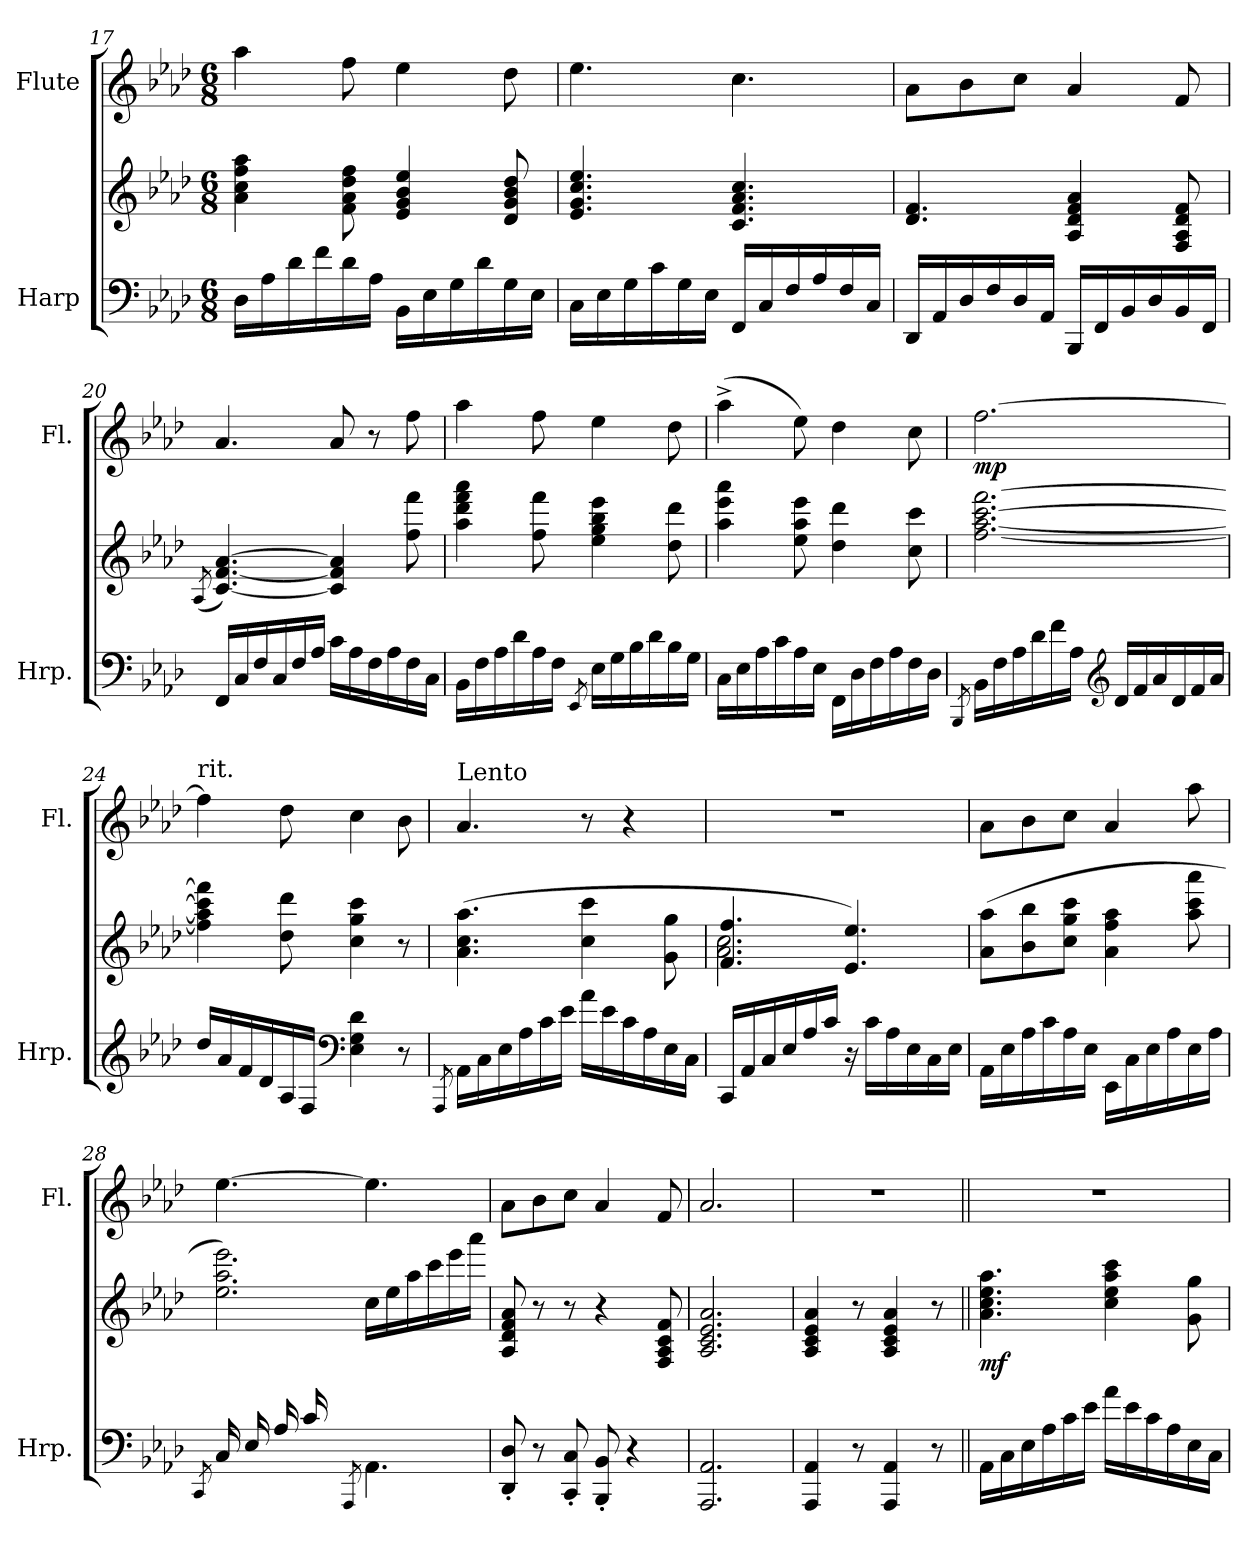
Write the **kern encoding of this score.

**kern	**kern	**dynam	**kern	**dynam
*part2	*part2	*part2	*part1	*part1
*staff3	*staff2	*staff2/3	*staff1	*staff1
*I"Harp	*	*	*I"Flute	*
*I'Hrp.	*	*	*I'Fl.	*
*clefF4	*clefG2	*	*clefG2	*
*k[b-e-a-d-]	*k[b-e-a-d-]	*	*k[b-e-a-d-]	*
*A-:	*A-:	*	*A-:	*
*M6/8	*M6/8	*	*M6/8	*
=17	=17	=17	=17	=17
16D-\LL	4a-\ 4cc\ 4ff\ 4aa-\	.	4aa-\	.
16A-\	.	.	.	.
16d-\	.	.	.	.
16f\	.	.	.	.
16d-\	8f\ 8a-\ 8dd-\ 8ff\	.	8ff\	.
16A-\JJ	.	.	.	.
16BB-\LL	4e-/ 4g/ 4b-/ 4ee-/	.	4ee-\	.
16E-\	.	.	.	.
16G\	.	.	.	.
16d-\	.	.	.	.
16G\	8d-/ 8g/ 8b-/ 8dd-/	.	8dd-\	.
16E-\JJ	.	.	.	.
=18	=18	=18	=18	=18
16C\LL	4.e-/ 4.g/ 4.cc/ 4.ee-/	.	4.ee-\	.
16E-\	.	.	.	.
16G\	.	.	.	.
16c\	.	.	.	.
16G\	.	.	.	.
16E-\JJ	.	.	.	.
16FF/LL	4.c/ 4.f/ 4.a-/ 4.cc/	.	4.cc\	.
16C/	.	.	.	.
16F/	.	.	.	.
16A-/	.	.	.	.
16F/	.	.	.	.
16C/JJ	.	.	.	.
!!LO:LB:g=z
=19	=19	=19	=19	=19
16DD-/LL	4.d-/ 4.f/	.	8a-\L	.
16AA-/	.	.	.	.
16D-/	.	.	8b-\	.
16F/	.	.	.	.
16D-/	.	.	8cc\J	.
16AA-/JJ	.	.	.	.
16BBB-/LL	4A-/ 4d-/ 4f/ 4a-/	.	4a-/	.
16FF/	.	.	.	.
16BB-/	.	.	.	.
16D-/	.	.	.	.
16BB-/	8F/ 8A-/ 8d-/ 8f/	.	8f/	.
16FF/JJ	.	.	.	.
=20	=20	=20	=20	=20
.	(8qA-/	.	.	.
16FF/LL	[4.c/ [4.f/ [4.a-/)	.	4.a-/	.
16C/	.	.	.	.
16F/	.	.	.	.
16C/	.	.	.	.
16F/	.	.	.	.
16A-/JJ	.	.	.	.
16c\LL	4c/] 4f/] 4a-/]	.	8a-/	.
16A-\	.	.	.	.
16F\	.	.	8r	.
16A-\	.	.	.	.
16F\	8ff\ 8fff\	.	8ff\	.
16C\JJ	.	.	.	.
=21	=21	=21	=21	=21
16BB-\LL	4aa-\ 4ddd-\ 4fff\ 4aaa-\	.	4aa-\	.
16F\	.	.	.	.
16A-\	.	.	.	.
16d-\	.	.	.	.
16A-\	8ff\ 8fff\	.	8ff\	.
16F\JJ	.	.	.	.
8qEE-/	.	.	.	.
16E-\LL	4ee-\ 4gg\ 4bb-\ 4eee-\	.	4ee-\	.
16G\	.	.	.	.
16B-\	.	.	.	.
16d-\	.	.	.	.
16B-\	8dd-\ 8ddd-\	.	8dd-\	.
16G\JJ	.	.	.	.
!!LO:LB:g=z
=22	=22	=22	=22	=22
16C\LL	4aa-\ 4eee-\ 4aaa-\	.	(4aa-^\	.
16E-\	.	.	.	.
16A-\	.	.	.	.
16c\	.	.	.	.
16A-\	8ee-\ 8aa-\ 8eee-\	.	8ee-\)	.
16E-\JJ	.	.	.	.
16FF\LL	4dd-\ 4ddd-\	.	4dd-\	.
16D-\	.	.	.	.
16F\	.	.	.	.
16A-\	.	.	.	.
16F\	8cc\ 8ccc\	.	8cc\	.
16D-\JJ	.	.	.	.
=23	=23	=23	=23	=23
8qBBB-/	.	.	.	.
!	!	!	!	!LO:DY:b
16BB-\LL	[2.ff\ [2.aa-\ [2.ccc\ [2.fff\	.	[2.ff\	mp
16F\	.	.	.	.
16A-\	.	.	.	.
16d-\	.	.	.	.
16f\	.	.	.	.
16A-\JJ	.	.	.	.
*clefG2	*	*	*	*
16d-/LL	.	.	.	.
16f/	.	.	.	.
16a-/	.	.	.	.
16d-/	.	.	.	.
16f/	.	.	.	.
16a-/JJ	.	.	.	.
=24	=24	=24	=24	=24
!	!	!	!LO:TX:a:t=rit.	!
16dd-/LL	4ff\] 4aa-\] 4ccc\] 4fff\]	.	4ff\]	.
16a-/	.	.	.	.
16f/	.	.	.	.
16d-/	.	.	.	.
16A-/	8dd-\ 8ddd-\	.	8dd-\	.
16F/JJ	.	.	.	.
*clefF4	*	*	*	*
4E-\ 4G\ 4d-\	4cc\ 4gg\ 4ccc\	.	4cc\	.
8r	8r	.	8b-\	.
!!LO:PB:g=z
=25	=25	=25	=25	=25
8qAAA-/	.	.	.	.
!	!	!	!LO:TX:a:t=Lento	!
16AA-\LL	(4.a-\ 4.cc\ 4.aa-\	.	4.a-/	.
16C\	.	.	.	.
16E-\	.	.	.	.
16A-\	.	.	.	.
16c\	.	.	.	.
16e-\JJ	.	.	.	.
16a-\LL	4cc\ 4ccc\	.	8r	.
16e-\	.	.	.	.
16c\	.	.	4r	.
16A-\	.	.	.	.
16E-\	8g\ 8gg\	.	.	.
16C\JJ	.	.	.	.
=26	=26	=26	=26	=26
*	*^	*	*	*
16CC/LL	4.f/ 4.ff/	2.a-\ 2.cc\	.	2.r	.
16AA-/	.	.	.	.	.
16C/	.	.	.	.	.
16E-/	.	.	.	.	.
16A-/	.	.	.	.	.
16c/JJ	.	.	.	.	.
16r	4.e-/ 4.ee-/)	.	.	.	.
16c\LL	.	.	.	.	.
16A-\	.	.	.	.	.
16E-\	.	.	.	.	.
16C\	.	.	.	.	.
16E-\JJ	.	.	.	.	.
*	*v	*v	*	*	*
=27	=27	=27	=27	=27
16AA-\LL	(8a-\ 8aa-\L	.	8a-\L	.
16E-\	.	.	.	.
16A-\	8b-\ 8bb-\	.	8b-\	.
16c\	.	.	.	.
16A-\	8cc\ 8gg\ 8ccc\J	.	8cc\J	.
16E-\JJ	.	.	.	.
16EE-\LL	4a-\ 4ff\ 4aa-\	.	4a-/	.
16C\	.	.	.	.
16E-\	.	.	.	.
16A-\	.	.	.	.
16E-\	8aa-\ 8ccc\ 8aaa-\	.	8aa-\	.
16A-\JJ	.	.	.	.
!!LO:LB:g=z
=28	=28	=28	=28	=28
8qCC/	.	.	.	.
*^	*^	*	*	*
(16C/LL	4.ryy	2.ee-\ 2.aa-\ 2.eee-\)	4ryy	.	[4.ee-\	.
16E-/	.	.	.	.	.	.
16A-/	.	.	.	.	.	.
16c/	.	.	.	.	.	.
2ryy	.	.	16e-\	.	.	.
.	.	.	16a-\JJ	.	.	.
.	8qAAA-/	.	.	.	.	.
.	4.AA-\	.	16cc\LL	.	4.ee-\]	.
.	.	.	16ee-\	.	.	.
.	.	.	16aa-\	.	.	.
.	.	.	16ccc\	.	.	.
.	.	.	16eee-\	.	.	.
.	.	.	16aaa-\JJ)	.	.	.
*v	*v	*	*	*	*	*
*	*v	*v	*	*	*
=29	=29	=29	=29	=29
8DD-/' 8D-/'	8A-/ 8d-/ 8f/ 8a-/	.	8a-\L	.
8r	8r	.	8b-\	.
8CC/' 8C/'	8r	.	8cc\J	.
8BBB-/' 8BB-/'	4r	.	4a-/	.
4r	.	.	.	.
.	8F/ 8A-/ 8c/ 8f/	.	8f/	.
=30	=30	=30	=30	=30
2.AAA-/ 2.AA-/	2.A-/ 2.c/ 2.e-/ 2.a-/	.	2.a-/	.
=31	=31	=31	=31	=31
4AAA-/ 4AA-/	4A-/ 4c/ 4e-/ 4a-/	.	2.r	.
8r	8r	.	.	.
4AAA-/ 4AA-/	4A-/ 4c/ 4e-/ 4a-/	.	.	.
8r	8r	.	.	.
!!LO:LB:g=z
=32||	=32||	=32||	=32||	=32||
!	!	!LO:DY:b	!	!
16AA-\LL	4.a-\ 4.cc\ 4.ee-\ 4.aa-\	mf	2.r	.
16C\	.	.	.	.
16E-\	.	.	.	.
16A-\	.	.	.	.
16c\	.	.	.	.
16e-\JJ	.	.	.	.
16a-\LL	4cc\ 4ee-\ 4aa-\ 4ccc\	.	.	.
16e-\	.	.	.	.
16c\	.	.	.	.
16A-\	.	.	.	.
16E-\	8g\ 8gg\	.	.	.
16C\JJ	.	.	.	.
=	=	=	=	=
*-	*-	*-	*-	*-
